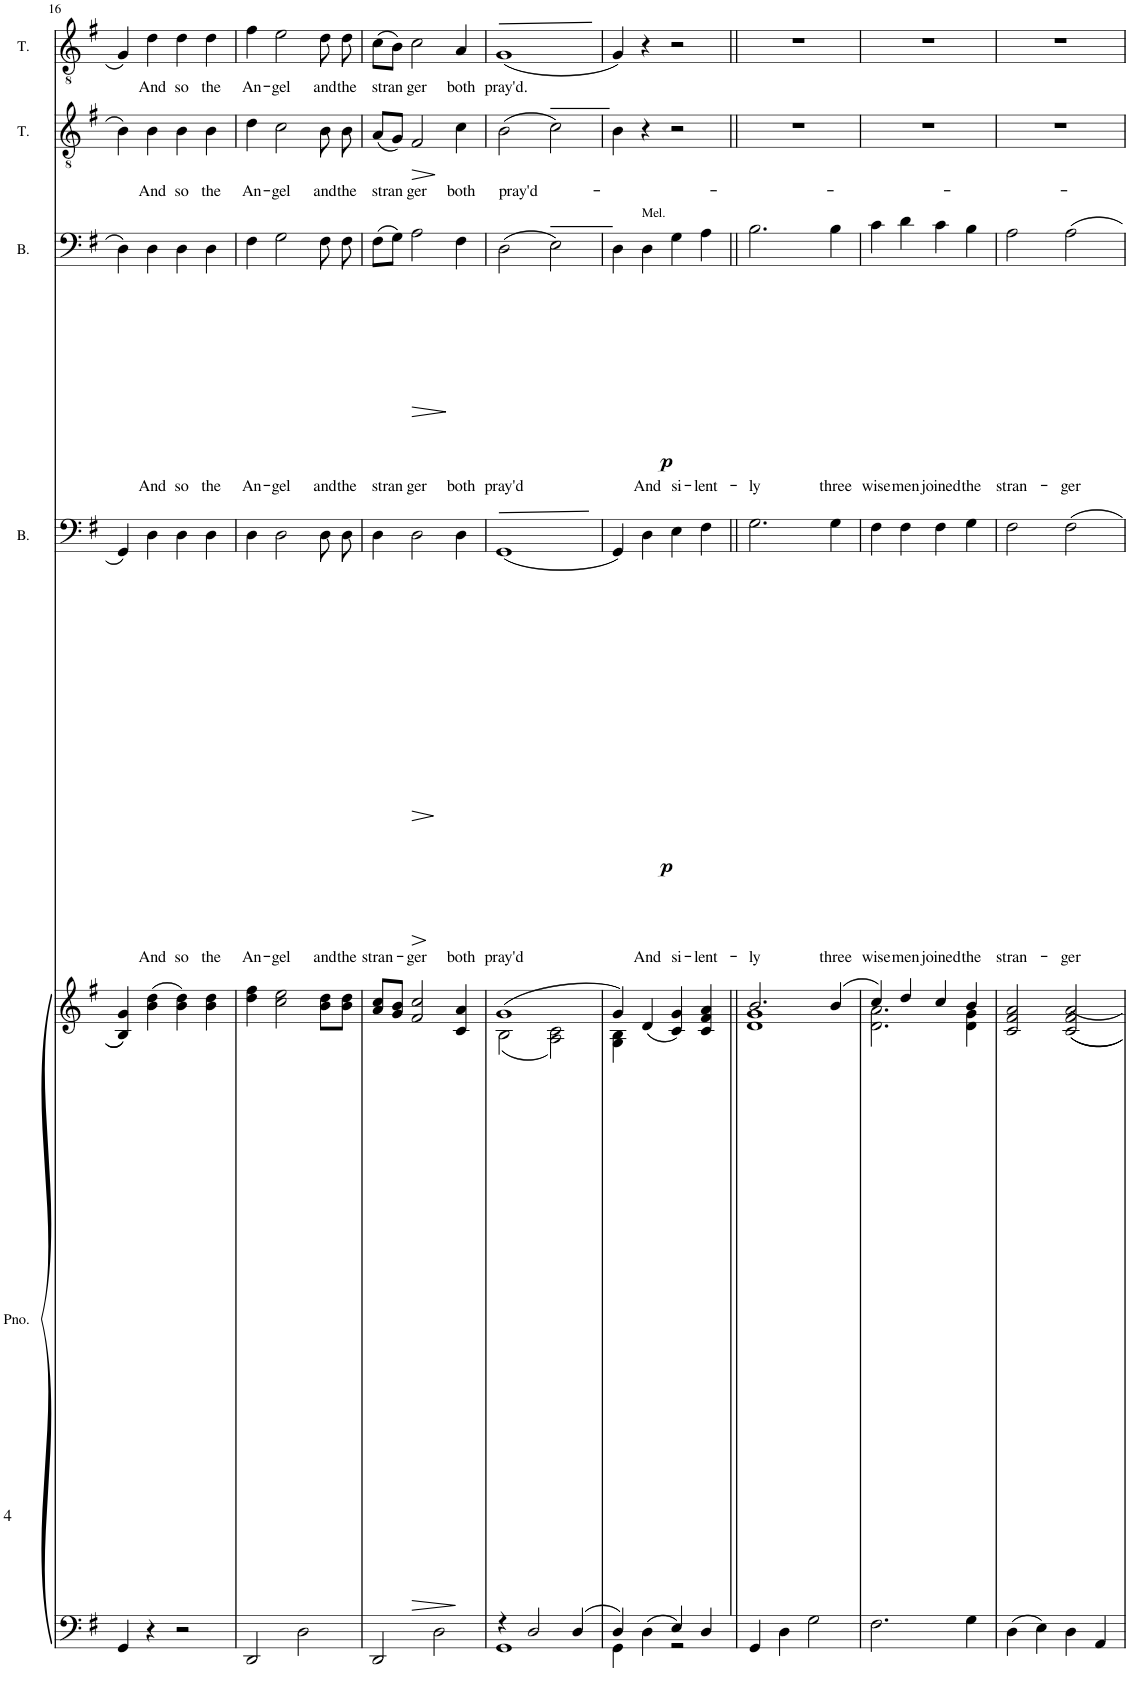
**kern	**kern	**dynam	**kern	**text	**dynam	**kern	**text	**dynam	**kern	**text	**dynam	**kern	**text
*part5	*part5	*part5	*part4	*part4	*part4	*part3	*part3	*part3	*part2	*part2	*part2	*part1	*part1
*staff6	*staff5	*staff5/6	*staff4	*staff4	*staff4	*staff3	*staff3	*staff3	*staff2	*staff2	*staff2	*staff1	*staff1
*I"Piano	*	*	*I"Bass	*	*	*I"Bass	*	*	*I"Tenor	*	*	*I"Tenor	*
*I'Pno.	*	*	*I'B.	*	*	*I'B.	*	*	*I'T.	*	*	*I'T.	*
!!LO:PB:g=z
*clefF4	*clefG2	*	*clefF4	*	*	*clefF4	*	*	*clefGv2	*	*	*clefGv2	*
*k[f#]	*k[f#]	*	*k[f#]	*	*	*k[f#]	*	*	*k[f#]	*	*	*k[f#]	*
*M4/4	*M4/4	*	*M4/4	*	*	*M4/4	*	*	*M4/4	*	*	*M4/4	*
*met(c)	*met(c)	*	*met(c)	*	*	*met(c)	*	*	*met(c)	*	*	*met(c)	*
=16	=16	=16	=16	=16	=16	=16	=16	=16	=16	=16	=16	=16	=16
4GG/	4B/ 4g/	.	4GG/	.	.	4D\	.	.	4B\	.	.	4G/	.
!	!	!	!	!LO:LY:b	!	!	!LO:LY:b	!	!	!LO:LY:b	!	!	!LO:LY:b
4r	(4b\ 4dd\	.	4D\	And	.	4D\	And	.	4B\	And	.	4d\	And
!	!	!	!	!LO:LY:b	!	!	!LO:LY:b	!	!	!LO:LY:b	!	!	!LO:LY:b
2r	4b\ 4dd\)	.	4D\	so	.	4D\	so	.	4B\	so	.	4d\	so
!	!	!	!	!LO:LY:b	!	!	!LO:LY:b	!	!	!LO:LY:b	!	!	!LO:LY:b
.	4b\ 4dd\	.	4D\	the	.	4D\	the	.	4B\	the	.	4d\	the
=17	=17	=17	=17	=17	=17	=17	=17	=17	=17	=17	=17	=17	=17
!	!	!	!	!LO:LY:b	!	!	!LO:LY:b	!	!	!LO:LY:b	!	!	!LO:LY:b
2DD/	4dd\ 4ff#\	.	4D\	An-	.	4F#\	An-	.	4d\	An-	.	4f#\	An-
!	!	!	!	!LO:LY:b	!	!	!LO:LY:b	!	!	!LO:LY:b	!	!	!LO:LY:b
.	2cc\ 2ee\	.	2D\	-gel	.	2G\	-gel	.	2c\	-gel	.	2e\	-gel
2D\	.	.	.	.	.	.	.	.	.	.	.	.	.
!	!	!	!	!LO:LY:b	!	!	!LO:LY:b	!	!	!LO:LY:b	!	!	!LO:LY:b
.	8b\ 8dd\L	.	8D\L	and	.	8F#\	and	.	8B\	and	.	8d\	and
!	!	!	!	!LO:LY:b	!	!	!LO:LY:b	!	!	!LO:LY:b	!	!	!LO:LY:b
.	8b\ 8dd\J	.	8D\J	the	.	8F#\	the	.	8B\	the	.	8d\	the
=18	=18	=18	=18	=18	=18	=18	=18	=18	=18	=18	=18	=18	=18
!	!	!	!	!LO:LY:b	!	!	!LO:LY:b	!	!	!LO:LY:b	!	!	!LO:LY:b
2DD/	8a/ 8cc/L	.	4D\	stran-	.	(8F#\L	stran-	.	(8A/L	stran-	.	(8c\L	stran-
.	8g/ 8b/J	.	.	.	.	8G\J)	.	.	8G/J)	.	.	8B\J)	.
!	!	!LO:HP:b	!	!LO:LY:b	!LO:HP:b	!	!LO:LY:b	!LO:HP:b	!	!LO:LY:b	!LO:HP:b	!	!LO:LY:b
.	2f#/ 2cc/	>	2D\	-ger	>	2A\	-ger	>	2F#/	-ger	>	2c\	-ger
2D\	.	.	.	.	.	.	.	.	.	.	.	.	.
!	!	!	!	!LO:LY:b	!LO:HP:b	!	!LO:LY:b	!	!	!LO:LY:b	!	!	!LO:LY:b
.	4c/ 4a/	.	4D\	both	>	4F#\	both	.	4c\	both	.	4A/	both
.	.	]	.	.	] ]	.	.	]	.	.	]	.	.
=19	=19	=19	=19	=19	=19	=19	=19	=19	=19	=19	=19	=19	=19
*^	*^	*	*	*	*	*	*	*	*	*	*	*	*
!	!	!	!	!	!	!LO:LY:b	!	!	!LO:LY:b	!	!	!LO:LY:b	!	!	!LO:LY:b
4r	1GG	(1g	(2B\	.	(1GG	pray'd	.	(2D\	pray'd	.	(2B\	pray'd-	.	(1G	pray'd.
2D/	.	.	.	.	.	.	.	.	.	.	.	.	.	.	.
.	.	.	2A\ 2c\)	.	.	.	.	2E\)	.	.	2c\)	.	.	.	.
4D/	.	.	.	.	.	.	.	.	.	.	.	.	.	.	.
=20	=20	=20	=20	=20	=20	=20	=20	=20	=20	=20	=20	=20	=20	=20	=20
4D/	4GG\	4g/)	4G\ 4B\	.	4GG/)	.	.	4D\	.	.	4B\	.	.	4G/)	.
!	!	!	!	!	!	!	!	!LO:TX:a:t=Mel.	!	!	!	!	!	!	!
!	!	!	!	!LO:DY:b=2	!	!LO:LY:b	!LO:DY:b	!	!LO:LY:b	!LO:DY:b	!	!	!	!	!
4D\	4ryy	(4d/	4ryy	p	4D\	And	p	4D\	And	p	4r	.	.	4r	.
!	!	!	!	!	!	!LO:LY:b	!	!	!LO:LY:b	!	!	!	!	!	!
4E/	2r	4c/ 4g/)	2ryy	.	4E\	si-	.	4G\	si-	.	2r	.	.	2r	.
!	!	!	!	!	!	!LO:LY:b	!	!	!LO:LY:b	!	!	!	!	!	!
4D/	.	4c/ 4f#/ 4a/	.	.	4F#\	-lent-	.	4A\	-lent-	.	.	.	.	.	.
*v	*v	*	*	*	*	*	*	*	*	*	*	*	*	*	*
=21||	=21||	=21||	=21||	=21||	=21||	=21||	=21||	=21||	=21||	=21||	=21||	=21||	=21||	=21||
!	!	!	!	!	!LO:LY:b	!	!	!LO:LY:b	!	!	!	!	!	!
4GG/	2.b/	1d 1g	.	2.G\	-ly	.	2.B\	-ly	.	1r	.	.	1r	.
4D\	.	.	.	.	.	.	.	.	.	.	.	.	.	.
2G\	.	.	.	.	.	.	.	.	.	.	.	.	.	.
!	!	!	!	!	!LO:LY:b	!	!	!LO:LY:b	!	!	!	!	!	!
.	(4b/	.	.	4G\	three	.	4B\	three	.	.	.	.	.	.
=22	=22	=22	=22	=22	=22	=22	=22	=22	=22	=22	=22	=22	=22	=22
!	!	!	!	!	!LO:LY:b	!	!	!LO:LY:b	!	!	!	!	!	!
2.F#\	4cc/)	2.d\ 2.a\	.	4F#\	wise	.	4c\	wise	.	1r	.	.	1r	.
!	!	!	!	!	!LO:LY:b	!	!	!LO:LY:b	!	!	!	!	!	!
.	4dd/	.	.	4F#\	men	.	4d\	men	.	.	.	.	.	.
!	!	!	!	!	!LO:LY:b	!	!	!LO:LY:b	!	!	!	!	!	!
.	4cc/	.	.	4F#\	joined	.	4c\	joined	.	.	.	.	.	.
!	!	!	!	!	!LO:LY:b	!	!	!LO:LY:b	!	!	!	!	!	!
4G\	4b/	4d\ 4g\	.	4G\	the	.	4B\	the	.	.	.	.	.	.
=23	=23	=23	=23	=23	=23	=23	=23	=23	=23	=23	=23	=23	=23	=23
!	!	!	!	!	!LO:LY:b	!	!	!LO:LY:b	!	!	!	!	!	!
*	*v	*v	*	*	*	*	*	*	*	*	*	*	*	*
4D\	2c/ 2f#/ 2a/	.	2F#\	stran-	.	2A\	stran-	.	1r	.	.	1r	.
4E\	.	.	.	.	.	.	.	.	.	.	.	.	.
!	!	!	!	!LO:LY:b	!	!	!LO:LY:b	!	!	!	!	!	!
4D\	2c/ 2f#/ 2a/	.	2F#\	-ger	.	2A\	-ger	.	.	.	.	.	.
4AA/	.	.	.	.	.	.	.	.	.	.	.	.	.
=	=	=	=	=	=	=	=	=	=	=	=	=	=
*-	*-	*-	*-	*-	*-	*-	*-	*-	*-	*-	*-	*-	*-
